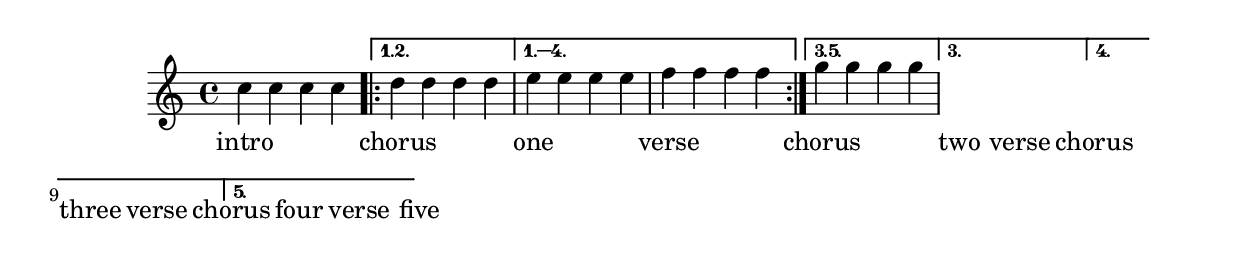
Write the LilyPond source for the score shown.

\version "2.2.0"
\header{
    texidoc="

@cindex shorter volta bracket

By setting @code{voltaSpannerDuration}, the horizontal length of a volta 
bracket can be shortened.

"

}


\score {
    <<
	\context Staff \notes\relative c''{
	    c c c c
				% coda-klugde: let volta span only one bar
	    \set Staff.voltaSpannerDuration = #(ly:make-moment 1 1)
	    \repeat "volta" 5 { d d d d }
	    \alternative { { e e e e f f f f }
			   { g g g g } }
	}
	\context Lyrics \lyrics{
	    intro1
	    \repeat fold 5 { }
	    \alternative {
		{ chorus1 one verse1 }
		{ chorus1 two verse1 }
		{ chorus1 three verse }
		{ chorus1 four verse }
	    }
	    five1
	}
    >>
    \paper{ raggedright = ##t }
}


				% 

